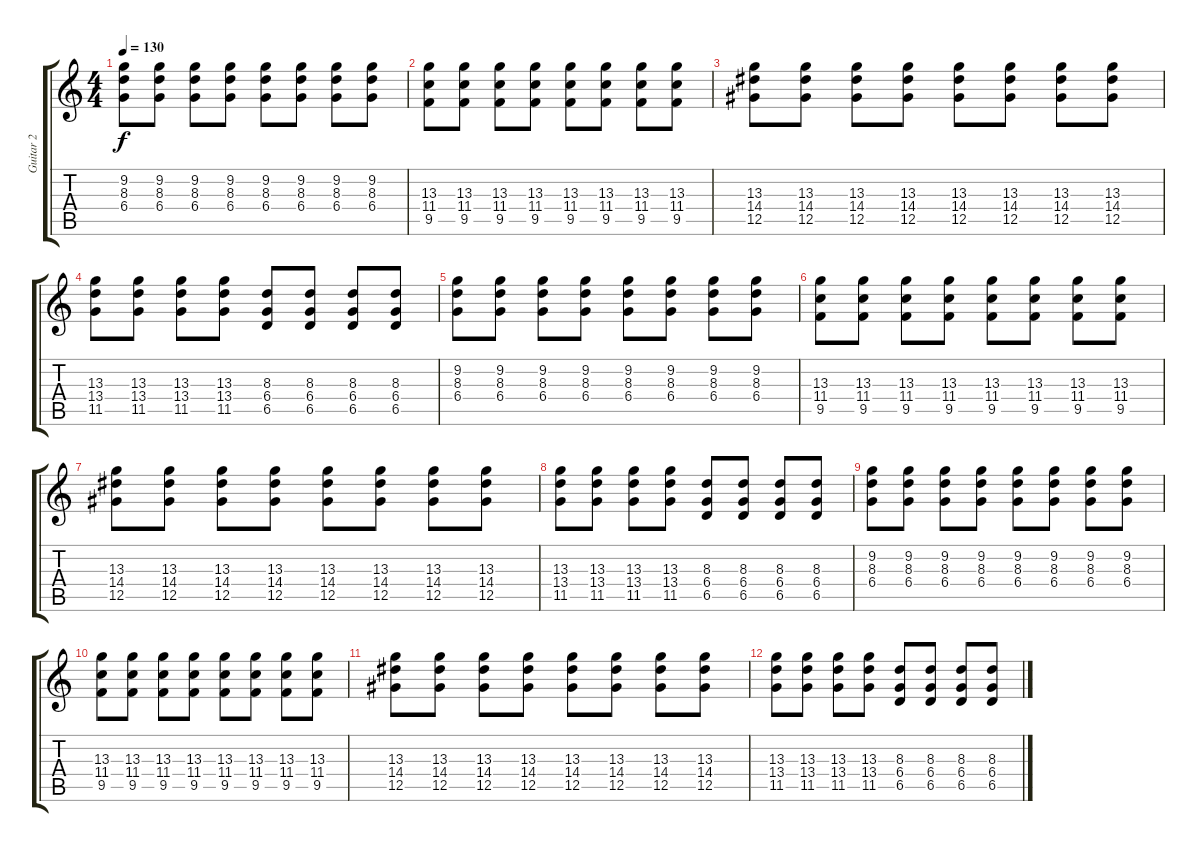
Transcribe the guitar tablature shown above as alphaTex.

\track ("Guitar 2" "Guitar 2") {instrument electricguitarclean}
\staff {score tabs}
\tuning (Eb4 Bb3 Gb3 Db3 Ab2 Eb2) {hide}
\ts (4 4)
\tempo 130
\clef g2
\ks c
(9.2 8.3 6.4).8{dy f instrument distortionguitar} (9.2 8.3 6.4).8 (9.2 8.3 6.4).8 (9.2 8.3 6.4).8 (9.2 8.3 6.4).8 (9.2 8.3 6.4).8 (9.2 8.3 6.4).8 (9.2 8.3 6.4).8 |
(13.3 11.4 9.5).8 (13.3 11.4 9.5).8 (13.3 11.4 9.5).8 (13.3 11.4 9.5).8 (13.3 11.4 9.5).8 (13.3 11.4 9.5).8 (13.3 11.4 9.5).8 (13.3 11.4 9.5).8 |
(13.3 14.4 12.5).8 (13.3 14.4 12.5).8 (13.3 14.4 12.5).8 (13.3 14.4 12.5).8 (13.3 14.4 12.5).8 (13.3 14.4 12.5).8 (13.3 14.4 12.5).8 (13.3 14.4 12.5).8 |
(13.3 13.4 11.5).8 (13.3 13.4 11.5).8 (13.3 13.4 11.5).8 (13.3 13.4 11.5).8 (8.3 6.4 6.5).8 (8.3 6.4 6.5).8 (8.3 6.4 6.5).8 (8.3 6.4 6.5).8 |
(9.2 8.3 6.4).8{instrument distortionguitar} (9.2 8.3 6.4).8 (9.2 8.3 6.4).8 (9.2 8.3 6.4).8 (9.2 8.3 6.4).8 (9.2 8.3 6.4).8 (9.2 8.3 6.4).8 (9.2 8.3 6.4).8 |
(13.3 11.4 9.5).8 (13.3 11.4 9.5).8 (13.3 11.4 9.5).8 (13.3 11.4 9.5).8 (13.3 11.4 9.5).8 (13.3 11.4 9.5).8 (13.3 11.4 9.5).8 (13.3 11.4 9.5).8 |
(13.3 14.4 12.5).8 (13.3 14.4 12.5).8 (13.3 14.4 12.5).8 (13.3 14.4 12.5).8 (13.3 14.4 12.5).8 (13.3 14.4 12.5).8 (13.3 14.4 12.5).8 (13.3 14.4 12.5).8 |
(13.3 13.4 11.5).8 (13.3 13.4 11.5).8 (13.3 13.4 11.5).8 (13.3 13.4 11.5).8 (8.3 6.4 6.5).8 (8.3 6.4 6.5).8 (8.3 6.4 6.5).8 (8.3 6.4 6.5).8 |
(9.2 8.3 6.4).8{instrument distortionguitar} (9.2 8.3 6.4).8 (9.2 8.3 6.4).8 (9.2 8.3 6.4).8 (9.2 8.3 6.4).8 (9.2 8.3 6.4).8 (9.2 8.3 6.4).8 (9.2 8.3 6.4).8 |
(13.3 11.4 9.5).8 (13.3 11.4 9.5).8 (13.3 11.4 9.5).8 (13.3 11.4 9.5).8 (13.3 11.4 9.5).8 (13.3 11.4 9.5).8 (13.3 11.4 9.5).8 (13.3 11.4 9.5).8 |
(13.3 14.4 12.5).8 (13.3 14.4 12.5).8 (13.3 14.4 12.5).8 (13.3 14.4 12.5).8 (13.3 14.4 12.5).8 (13.3 14.4 12.5).8 (13.3 14.4 12.5).8 (13.3 14.4 12.5).8 |
(13.3 13.4 11.5).8 (13.3 13.4 11.5).8 (13.3 13.4 11.5).8 (13.3 13.4 11.5).8 (8.3 6.4 6.5).8 (8.3 6.4 6.5).8 (8.3 6.4 6.5).8 (8.3 6.4 6.5).8
